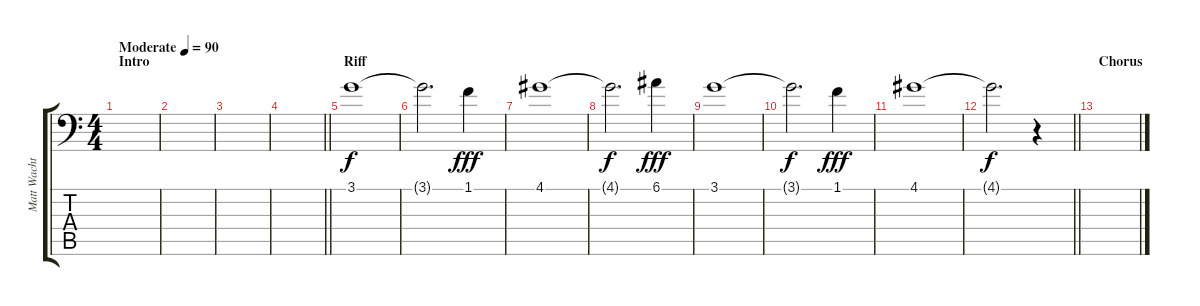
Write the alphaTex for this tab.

\track ("Matt Wachter - Keyboard" "Matt Wacht") {instrument pad7halo}
\staff {score tabs}
\tuning (E4 B3 G3 D3 A2 Gb1) {hide}
\ts (4 4)
\section ("" "Intro")
\tempo (90 "Moderate")
\clef f4
\ks c
|
|
|
\barLineRight lightlight
|
\section ("" "Riff")
3.1.1{volume 8} |
3.1{t}.2{d dy f} 1.1.4{dy fff} |
4.1.1 |
4.1{t}.2{d dy f} 6.1.4{dy fff} |
3.1.1 |
3.1{t}.2{d dy f} 1.1.4{dy fff} |
4.1.1 |
\barLineRight lightlight
4.1{t}.2{d dy f} r.4 |
\section ("" "Chorus")
